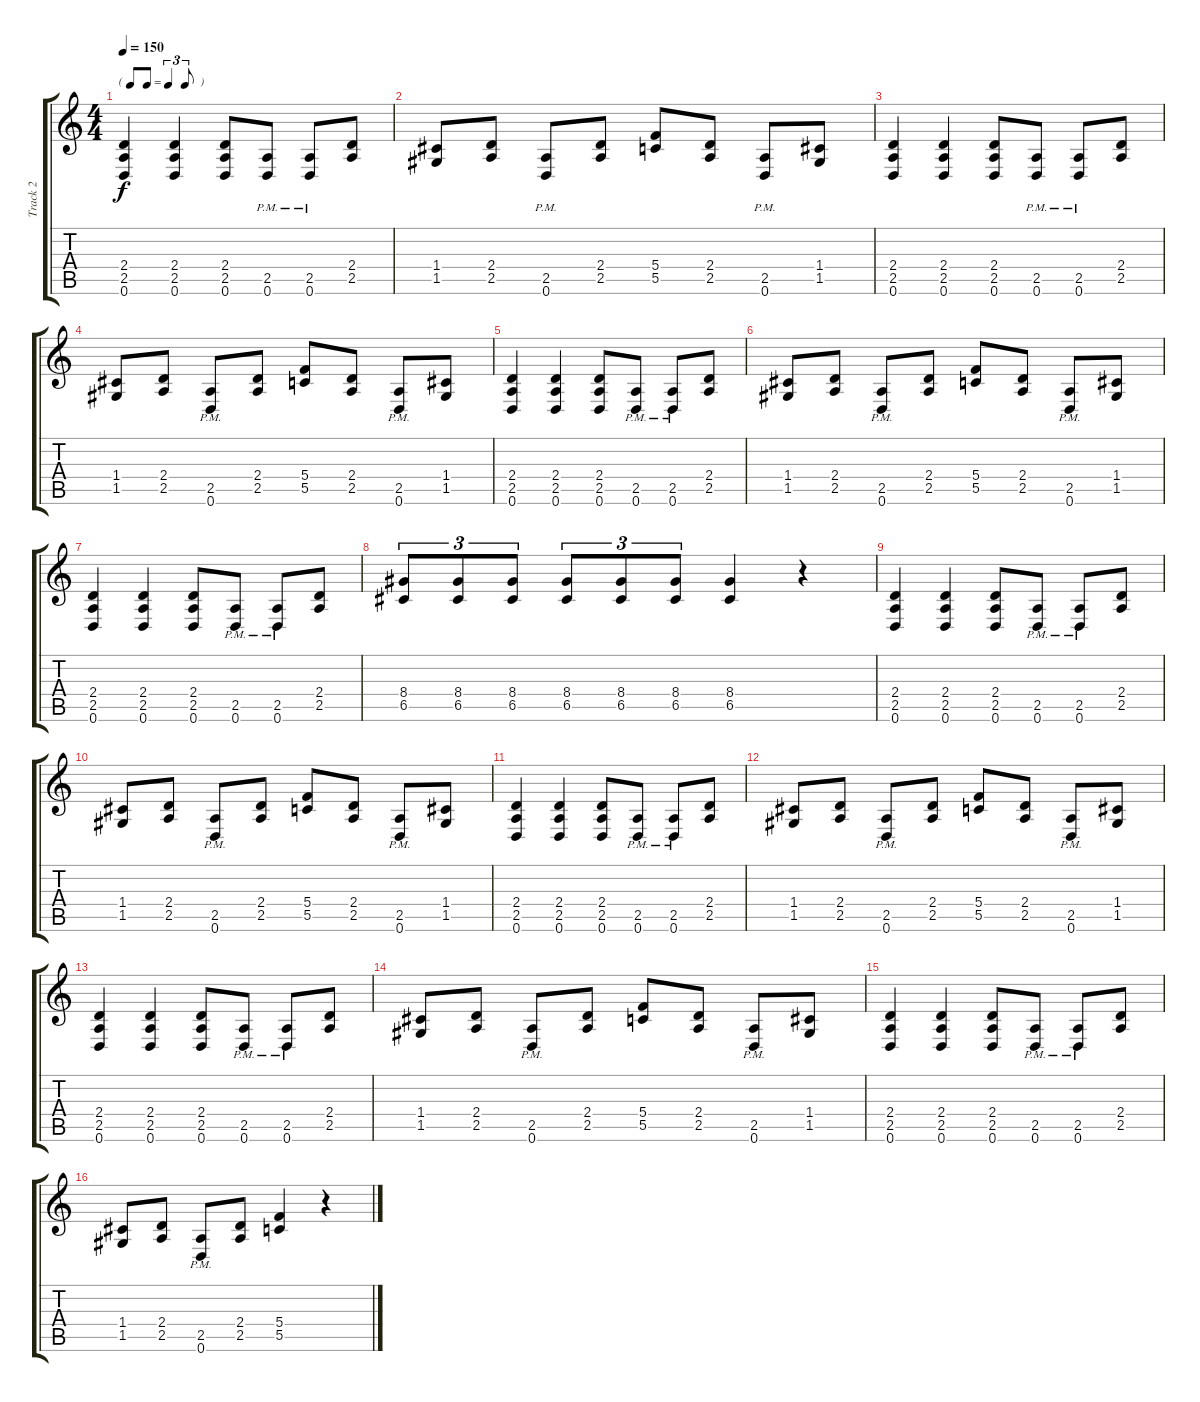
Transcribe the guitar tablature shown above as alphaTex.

\track ("Track 2" "Track 2") {instrument overdrivenguitar}
\staff {score tabs}
\tuning (D4 A3 F3 C3 G2 D2) {hide}
\ts (4 4)
\tf triplet8th
\tempo 150
\clef g2
\ks c
(2.4 2.5 0.6).4{dy f} (2.4 2.5 0.6).4 (2.4 2.5 0.6).8 (2.5{pm} 0.6{pm}).8 (2.5{pm} 0.6{pm}).8 (2.4 2.5).8 |
(1.4 1.5).8 (2.4 2.5).8 (2.5{pm} 0.6{pm}).8 (2.4 2.5).8 (5.4 5.5).8 (2.4 2.5).8 (2.5{pm} 0.6{pm}).8 (1.4 1.5).8 |
(2.4 2.5 0.6).4 (2.4 2.5 0.6).4 (2.4 2.5 0.6).8 (2.5{pm} 0.6{pm}).8 (2.5{pm} 0.6{pm}).8 (2.4 2.5).8 |
(1.4 1.5).8 (2.4 2.5).8 (2.5{pm} 0.6{pm}).8 (2.4 2.5).8 (5.4 5.5).8 (2.4 2.5).8 (2.5{pm} 0.6{pm}).8 (1.4 1.5).8 |
(2.4 2.5 0.6).4 (2.4 2.5 0.6).4 (2.4 2.5 0.6).8 (2.5{pm} 0.6{pm}).8 (2.5{pm} 0.6{pm}).8 (2.4 2.5).8 |
(1.4 1.5).8 (2.4 2.5).8 (2.5{pm} 0.6{pm}).8 (2.4 2.5).8 (5.4 5.5).8 (2.4 2.5).8 (2.5{pm} 0.6{pm}).8 (1.4 1.5).8 |
(2.4 2.5 0.6).4 (2.4 2.5 0.6).4 (2.4 2.5 0.6).8 (2.5{pm} 0.6{pm}).8 (2.5{pm} 0.6{pm}).8 (2.4 2.5).8 |
(8.4 6.5).8{tu (3 2)} (8.4 6.5).8{tu (3 2)} (8.4 6.5).8{tu (3 2)} (8.4 6.5).8{tu (3 2)} (8.4 6.5).8{tu (3 2)} (8.4 6.5).8{tu (3 2)} (8.4 6.5).4 r.4 |
(2.4 2.5 0.6).4 (2.4 2.5 0.6).4 (2.4 2.5 0.6).8 (2.5{pm} 0.6{pm}).8 (2.5{pm} 0.6{pm}).8 (2.4 2.5).8 |
(1.4 1.5).8 (2.4 2.5).8 (2.5{pm} 0.6{pm}).8 (2.4 2.5).8 (5.4 5.5).8 (2.4 2.5).8 (2.5{pm} 0.6{pm}).8 (1.4 1.5).8 |
(2.4 2.5 0.6).4 (2.4 2.5 0.6).4 (2.4 2.5 0.6).8 (2.5{pm} 0.6{pm}).8 (2.5{pm} 0.6{pm}).8 (2.4 2.5).8 |
(1.4 1.5).8 (2.4 2.5).8 (2.5{pm} 0.6{pm}).8 (2.4 2.5).8 (5.4 5.5).8 (2.4 2.5).8 (2.5{pm} 0.6{pm}).8 (1.4 1.5).8 |
(2.4 2.5 0.6).4 (2.4 2.5 0.6).4 (2.4 2.5 0.6).8 (2.5{pm} 0.6{pm}).8 (2.5{pm} 0.6{pm}).8 (2.4 2.5).8 |
(1.4 1.5).8 (2.4 2.5).8 (2.5{pm} 0.6{pm}).8 (2.4 2.5).8 (5.4 5.5).8 (2.4 2.5).8 (2.5{pm} 0.6{pm}).8 (1.4 1.5).8 |
(2.4 2.5 0.6).4 (2.4 2.5 0.6).4 (2.4 2.5 0.6).8 (2.5{pm} 0.6{pm}).8 (2.5{pm} 0.6{pm}).8 (2.4 2.5).8 |
(1.4 1.5).8 (2.4 2.5).8 (2.5{pm} 0.6{pm}).8 (2.4 2.5).8 (5.4 5.5).4 r.4
